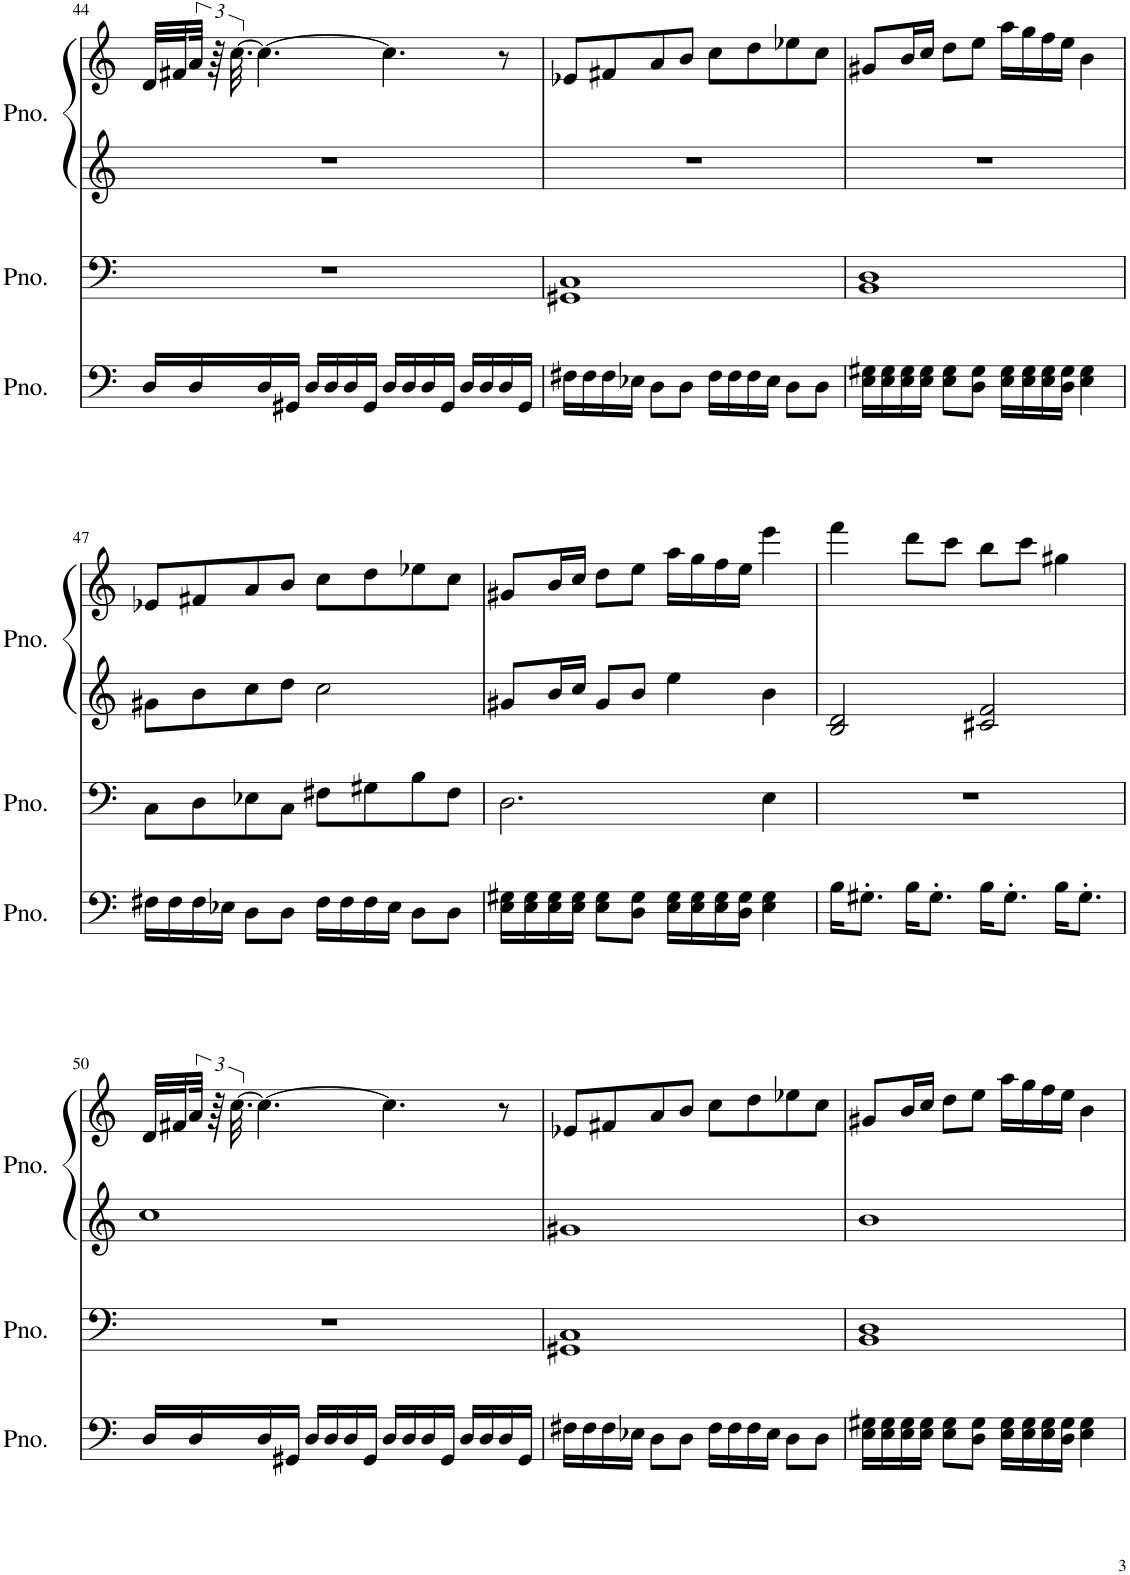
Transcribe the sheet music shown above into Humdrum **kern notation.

**kern	**kern	**kern	**kern
*part3	*part2	*part1	*part1
*staff4	*staff3	*staff2	*staff1
*I"Piano	*I"Piano	*I"Piano	*
*I'Pno.	*I'Pno.	*I'Pno.	*
!!LO:PB:g=z
*clefF4	*clefF4	*clefG2	*clefG2
*k[]	*k[]	*k[]	*k[]
*M4/4	*M4/4	*M4/4	*M4/4
=44	=44	=44	=44
16D/LL	1r	1r	32d/LLL
.	.	.	32f#X/
16D/	.	.	48a/JJJ
.	.	.	96r
.	.	.	[48.cc\
16D/	.	.	4.cc\_
16GG#X/JJ	.	.	.
16D/LL	.	.	.
16D/	.	.	.
16D/	.	.	.
16GG#/JJ	.	.	.
16D/LL	.	.	4.cc\]
16D/	.	.	.
16D/	.	.	.
16GG#/JJ	.	.	.
16D/LL	.	.	.
16D/	.	.	.
16D/	.	.	8r
16GG#/JJ	.	.	.
=45	=45	=45	=45
16F#X\LL	1GG#X 1C	1r	8e-X/L
16F#\	.	.	.
16F#\	.	.	8f#X/
16E-X\JJ	.	.	.
8D\L	.	.	8a/
8D\J	.	.	8b/J
16F#\LL	.	.	8cc\L
16F#\	.	.	.
16F#\	.	.	8dd\
16E-\JJ	.	.	.
8D\L	.	.	8ee-X\
8D\J	.	.	8cc\J
=46	=46	=46	=46
16E\ 16G#X\LL	1BB 1D	1r	8g#X/L
16E\ 16G#\	.	.	.
16E\ 16G#\	.	.	16b/L
16E\ 16G#\JJ	.	.	16cc/JJ
8E\ 8G#\L	.	.	8dd\L
8D\ 8G#\J	.	.	8ee\J
16E\ 16G#\LL	.	.	16aa\LL
16E\ 16G#\	.	.	16gg\
16E\ 16G#\	.	.	16ff\
16D\ 16G#\JJ	.	.	16ee\JJ
4E\ 4G#\	.	.	4b\
!!LO:LB:g=z
=47	=47	=47	=47
16F#X\LL	8C\L	8g#X\L	8e-X/L
16F#\	.	.	.
16F#\	8D\	8b\	8f#X/
16E-X\JJ	.	.	.
8D\L	8E-X\	8cc\	8a/
8D\J	8C\J	8dd\J	8b/J
16F#\LL	8F#X\L	2cc\	8cc\L
16F#\	.	.	.
16F#\	8G#X\	.	8dd\
16E-\JJ	.	.	.
8D\L	8B\	.	8ee-X\
8D\J	8F#\J	.	8cc\J
=48	=48	=48	=48
16E\ 16G#X\LL	2.D\	8g#X/L	8g#X/L
16E\ 16G#\	.	.	.
16E\ 16G#\	.	16b/L	16b/L
16E\ 16G#\JJ	.	16cc/JJ	16cc/JJ
8E\ 8G#\L	.	8g#/L	8dd\L
8D\ 8G#\J	.	8b/J	8ee\J
16E\ 16G#\LL	.	4ee\	16aa\LL
16E\ 16G#\	.	.	16gg\
16E\ 16G#\	.	.	16ff\
16D\ 16G#\JJ	.	.	16ee\JJ
4E\ 4G#\	4E\	4b\	4eee\
=49	=49	=49	=49
16B\KL	1r	2B/ 2d/	4fff\
8.G#X'\J	.	.	.
16B\KL	.	.	8ddd\L
8.G#'\J	.	.	.
.	.	.	8ccc\J
16B\KL	.	2c#X/ 2f/	8bb\L
8.G#'\J	.	.	.
.	.	.	8ccc\J
16B\KL	.	.	4gg#X\
8.G#'\J	.	.	.
!!LO:LB:g=z
=50	=50	=50	=50
16D/LL	1r	1cc	32d/LLL
.	.	.	32f#X/
16D/	.	.	48a/JJJ
.	.	.	96r
.	.	.	[48.cc\
16D/	.	.	4.cc\_
16GG#X/JJ	.	.	.
16D/LL	.	.	.
16D/	.	.	.
16D/	.	.	.
16GG#/JJ	.	.	.
16D/LL	.	.	4.cc\]
16D/	.	.	.
16D/	.	.	.
16GG#/JJ	.	.	.
16D/LL	.	.	.
16D/	.	.	.
16D/	.	.	8r
16GG#/JJ	.	.	.
=51	=51	=51	=51
16F#X\LL	1GG#X 1C	1g#X	8e-X/L
16F#\	.	.	.
16F#\	.	.	8f#X/
16E-X\JJ	.	.	.
8D\L	.	.	8a/
8D\J	.	.	8b/J
16F#\LL	.	.	8cc\L
16F#\	.	.	.
16F#\	.	.	8dd\
16E-\JJ	.	.	.
8D\L	.	.	8ee-X\
8D\J	.	.	8cc\J
=52	=52	=52	=52
16E\ 16G#X\LL	1BB 1D	1b	8g#X/L
16E\ 16G#\	.	.	.
16E\ 16G#\	.	.	16b/L
16E\ 16G#\JJ	.	.	16cc/JJ
8E\ 8G#\L	.	.	8dd\L
8D\ 8G#\J	.	.	8ee\J
16E\ 16G#\LL	.	.	16aa\LL
16E\ 16G#\	.	.	16gg\
16E\ 16G#\	.	.	16ff\
16D\ 16G#\JJ	.	.	16ee\JJ
4E\ 4G#\	.	.	4b\
=	=	=	=
*-	*-	*-	*-
